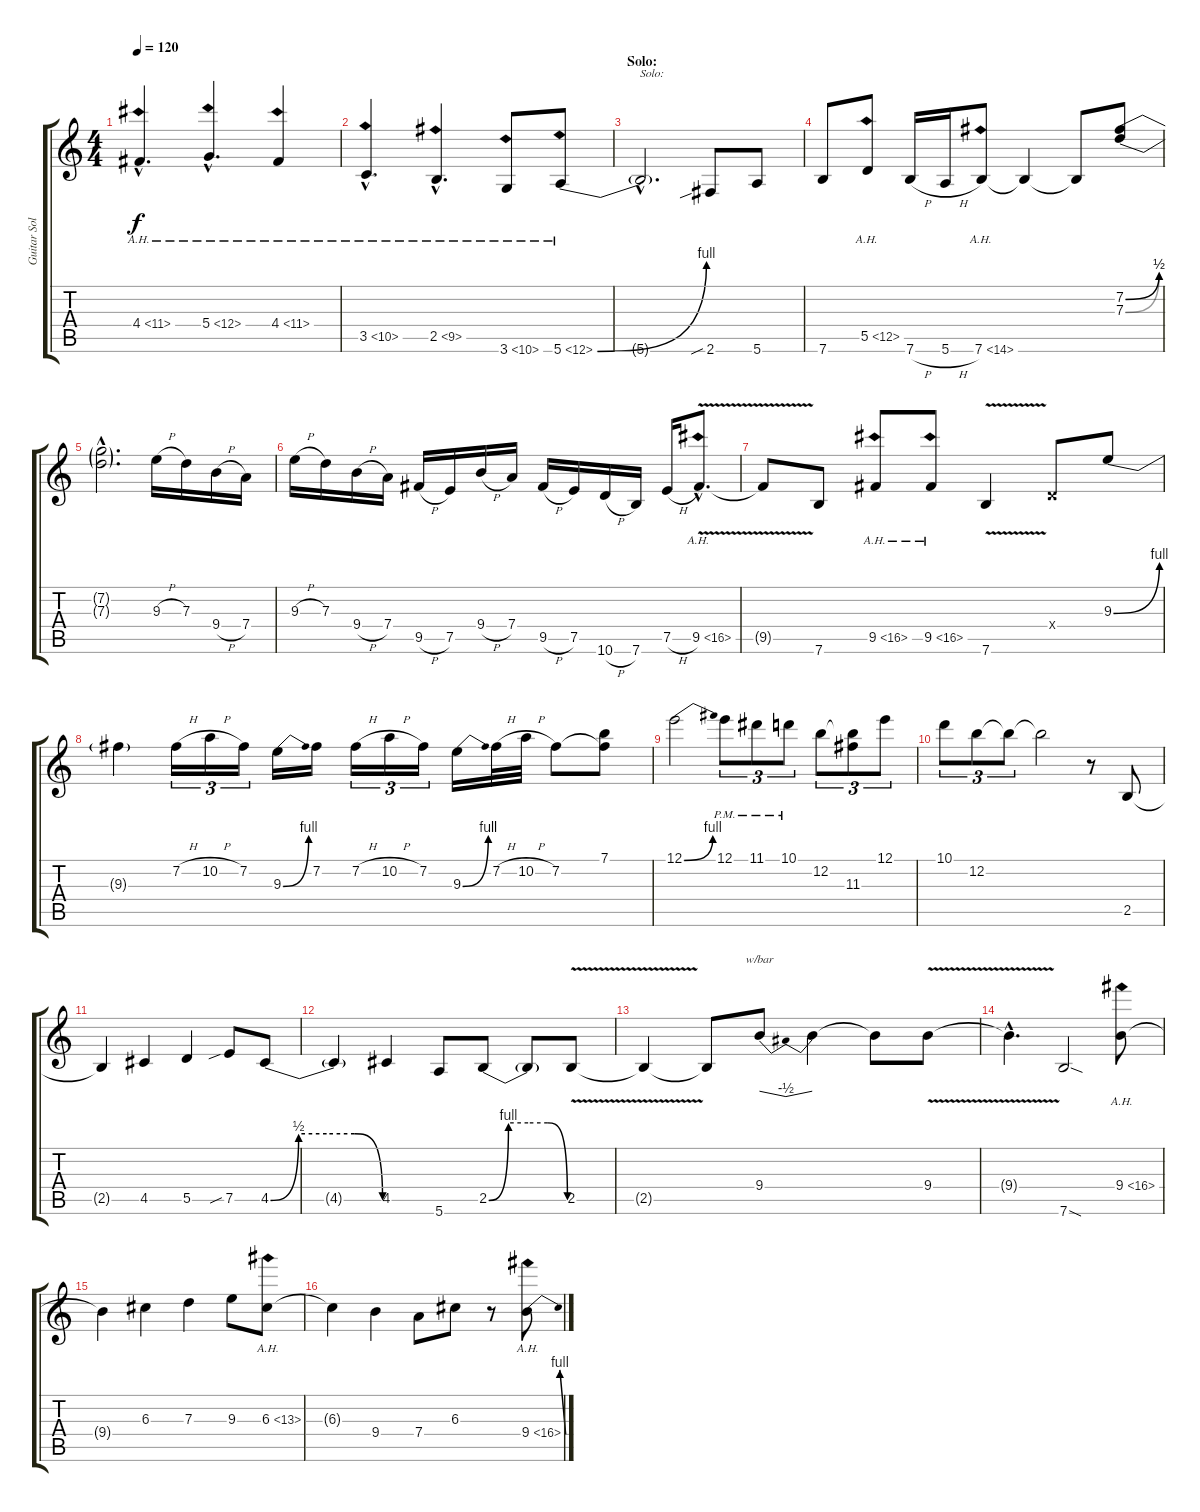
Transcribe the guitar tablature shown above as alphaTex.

\track ("Guitar Solo" "Guitar Sol") {instrument distortionguitar}
\staff {score tabs}
\tuning (E4 B3 G3 D3 A2 E2) {hide}
\ts (4 4)
\tempo 120
\clef g2
\ks c
4.4{ah 7 hac}.4{d dy f} 5.4{ah 7 hac}.4{d} 4.4{ah 7}.4 |
3.5{ah 7 hac}.4{d} 2.5{ah 7 hac}.4{d} 3.6{ah 7}.8 5.6{be (bend 0 0 60 4) ah 7}.8 |
\section ("" "Solo:")
5.6{hac t}.2{d txt "Solo:"} 2.6{sib}.8 5.6.8 |
7.6.8 5.5{ah 7}.8 7.6{h}.16 5.6{h}.16 7.6{ah 7}.8 7.6{t}.4 7.6{t}.8 (7.2{be (bend 0 0 60 2)} 7.3{be (bend 0 0 60 2)}).8 |
(7.2{hac t} 7.3{hac t}).2{d} 9.3{h}.16 7.3.16 9.4{h}.16 7.4.16 |
9.3{h}.16 7.3.16 9.4{h}.16 7.4.16 9.5{h}.16 7.5.16 9.4{h}.16 7.4.16 9.5{h}.16 7.5.16 10.6{h}.16 7.6.16 7.5{h}.16 9.5{ah 7 v hac}.8{d} |
9.5{t}.8 7.6.8 9.5{ah 7}.8 9.5{ah 7}.8 7.6{v}.4 0.4{x}.8 9.3{be (bend 0 0 60 4)}.8 |
9.3{t}.4 7.2{h}.16{tu (3 2)} 10.2{h}.16{tu (3 2)} 7.2.16{tu (3 2)} 9.3{be (bend 0 0 60 4)}.16 7.2.16 7.2{h}.16{tu (3 2)} 10.2{h}.16{tu (3 2)} 7.2.16{tu (3 2)} 9.3{be (bend 0 0 60 4)}.16 7.2{h}.32 10.2{h}.32 7.2.8 (7.1 7.2{t}).8 |
12.1{be (bend 0 0 60 4)}.2 12.1{pm}.8{tu (3 2)} 11.1{pm}.8{tu (3 2)} 10.1{pm}.8{tu (3 2)} 12.2.8{tu (3 2)} (12.2{t} 11.3).8{tu (3 2)} 12.1.8{tu (3 2)} |
10.1.8{tu (3 2)} 12.2.8{tu (3 2)} 12.2{t}.8{tu (3 2)} 12.2{t}.2 r.8 2.5.8 |
2.5{t}.4 4.5.4 5.5.4 7.5{sib}.8 4.5{be (custom 0 0 15 2 30 2 45 2 60 0)}.8 |
4.5{t}.4 4.5.4 5.6.8 2.5{be (custom 0 0 15 4 30 4 45 4 60 0)}.8 2.5{t}.8 2.5{v}.8 |
2.5{t}.4 2.5{t}.8 9.4.8{tbe (dip default 0 0 30 -2 60 0)} 9.4{t}.4 9.4{t}.8 9.4{v}.8 |
9.4{hac t}.4{d} 7.6{sod}.2 9.4{ah 7}.8 |
9.4{t}.4 6.3.4 7.3.4 9.3.8 6.3{ah 7}.8 |
6.3{t}.4 9.4.4 7.4.8 6.3.8 r.8 9.4{be (bend 0 0 60 4) ah 7}.8
